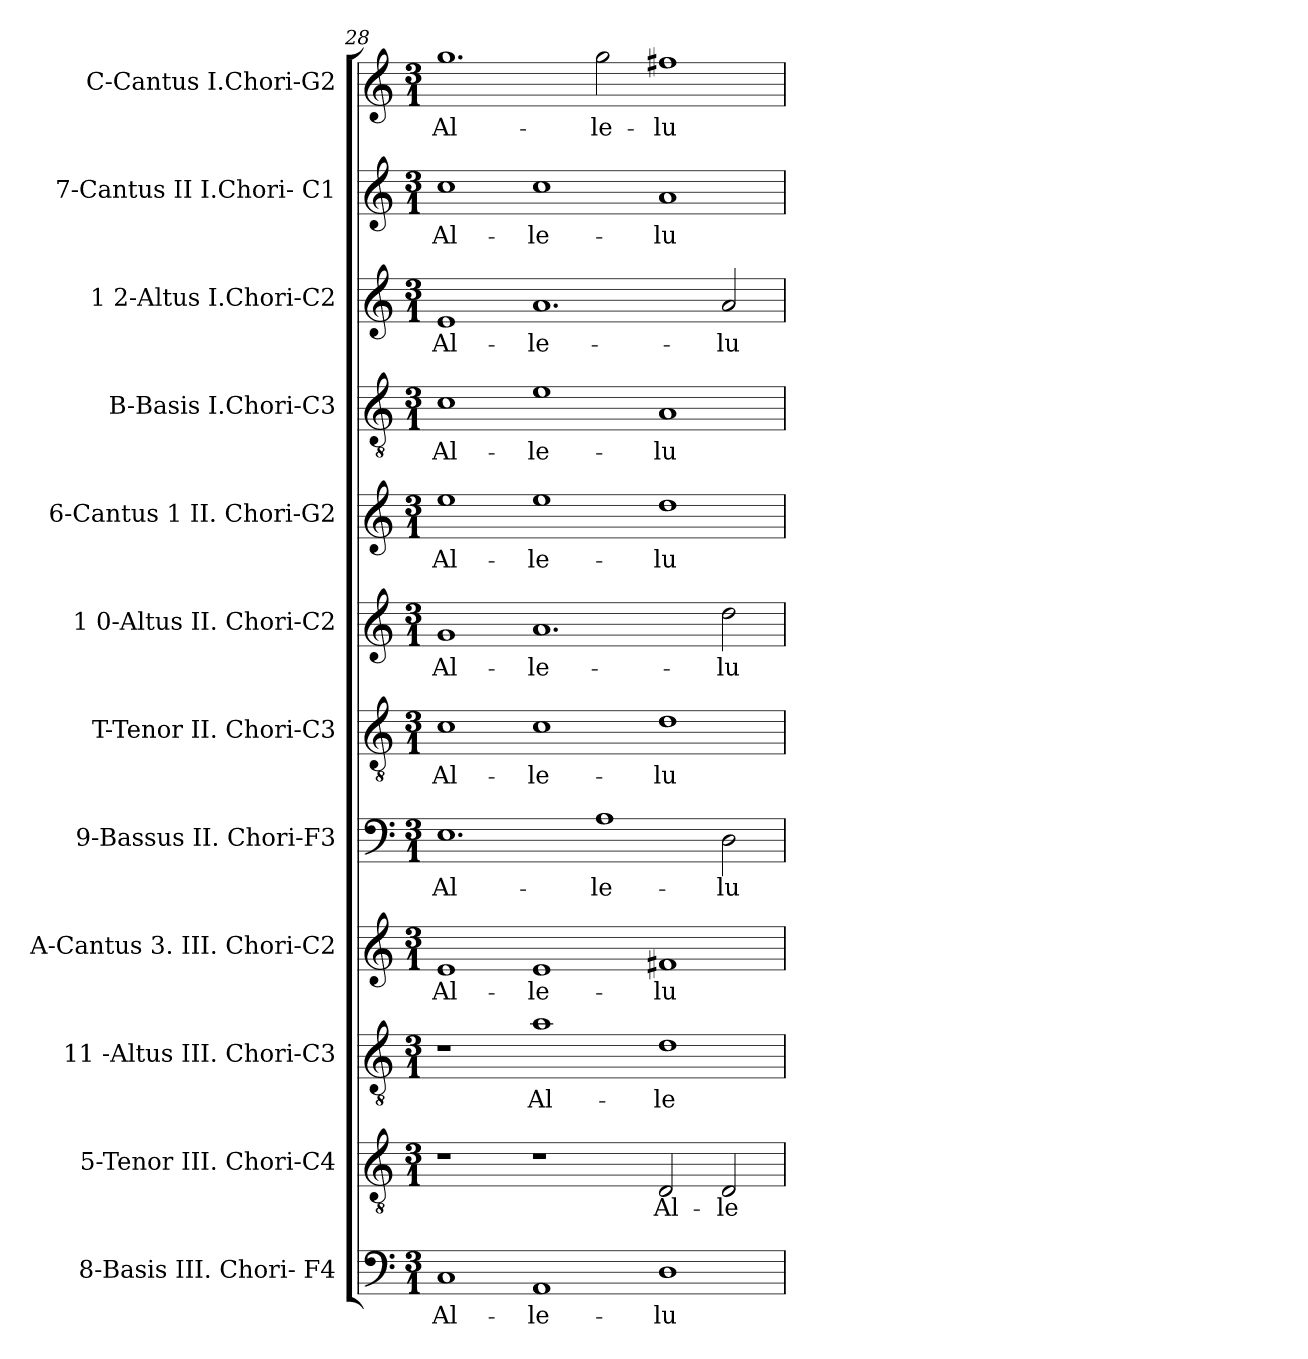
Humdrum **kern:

**kern	**text	**kern	**text	**kern	**text	**kern	**text	**kern	**text	**kern	**text	**kern	**text	**kern	**text	**kern	**text	**kern	**text	**kern	**text	**kern	**text
*part12	*part12	*part11	*part11	*part10	*part10	*part9	*part9	*part8	*part8	*part7	*part7	*part6	*part6	*part5	*part5	*part4	*part4	*part3	*part3	*part2	*part2	*part1	*part1
*staff12	*staff12	*staff11	*staff11	*staff10	*staff10	*staff9	*staff9	*staff8	*staff8	*staff7	*staff7	*staff6	*staff6	*staff5	*staff5	*staff4	*staff4	*staff3	*staff3	*staff2	*staff2	*staff1	*staff1
*I"8-Basis  III. Chori- F4	*	*I"5-Tenor  III. Chori-C4	*	*I"11 -Altus  III. Chori-C3	*	*I"A-Cantus 3.  III. Chori-C2	*	*I"9-Bassus  II. Chori-F3	*	*I"T-Tenor  II. Chori-C3	*	*I"1 0-Altus  II. Chori-C2	*	*I"6-Cantus 1  II. Chori-G2	*	*I"B-Basis  I.Chori-C3	*	*I"1 2-Altus  I.Chori-C2	*	*I"7-Cantus II  I.Chori- C1	*	*I"C-Cantus  I.Chori-G2	*
*	*	*	*	*	*	*I'A	*	*	*	*I'T	*	*	*	*	*	*I'B	*	*	*	*	*	*I'C	*
*clefF4	*	*clefGv2	*	*clefGv2	*	*clefG2	*	*clefF4	*	*clefGv2	*	*clefG2	*	*clefG2	*	*clefGv2	*	*clefG2	*	*clefG2	*	*clefG2	*
*k[]	*	*k[]	*	*k[]	*	*k[]	*	*k[]	*	*k[]	*	*k[]	*	*k[]	*	*k[]	*	*k[]	*	*k[]	*	*k[]	*
*C:	*	*C:	*	*C:	*	*C:	*	*C:	*	*C:	*	*C:	*	*C:	*	*C:	*	*C:	*	*C:	*	*C:	*
*M3/1	*	*M3/1	*	*M3/1	*	*M3/1	*	*M3/1	*	*M3/1	*	*M3/1	*	*M3/1	*	*M3/1	*	*M3/1	*	*M3/1	*	*M3/1	*
=28	=28	=28	=28	=28	=28	=28	=28	=28	=28	=28	=28	=28	=28	=28	=28	=28	=28	=28	=28	=28	=28	=28	=28
!	!LO:LY:b:cj	!	!	!	!	!	!LO:LY:b:cj	!	!LO:LY:b:cj	!	!LO:LY:b:cj	!	!LO:LY:b:cj	!	!LO:LY:b:cj	!	!LO:LY:b:cj	!	!LO:LY:b:cj	!	!LO:LY:b:cj	!	!LO:LY:b:cj
1C	Al-	1r	.	1r	.	1e	Al-	1.E	Al-	1c	Al-	1g	Al-	1ee	Al-	1c	Al-	1e	Al-	1cc	Al-	1.gg	Al-
!	!LO:LY:b:cj	!	!	!	!LO:LY:b:cj	!	!LO:LY:b:cj	!	!	!	!LO:LY:b:cj	!	!LO:LY:b:cj	!	!LO:LY:b:cj	!	!LO:LY:b:cj	!	!LO:LY:b:cj	!	!LO:LY:b:cj	!	!
1AA	-le-	1r	.	1a	Al-	1e	-le-	.	.	1c	-le-	1.a	-le-	1ee	-le-	1e	-le-	1.a	-le-	1cc	-le-	.	.
!	!	!	!	!	!	!	!	!	!LO:LY:b:cj	!	!	!	!	!	!	!	!	!	!	!	!	!	!LO:LY:b:cj
.	.	.	.	.	.	.	.	1A	-le-	.	.	.	.	.	.	.	.	.	.	.	.	2gg\	-le-
!	!LO:LY:b:cj	!	!LO:LY:b:cj	!	!LO:LY:b:cj	!	!LO:LY:b:cj	!	!	!	!LO:LY:b:cj	!	!	!	!LO:LY:b:cj	!	!LO:LY:b:cj	!	!	!	!LO:LY:b:cj	!	!LO:LY:b:cj
1D	-lu-	2D/	Al-	1d	-le-	1f#X	-lu-	.	.	1d	-lu-	.	.	1dd	-lu-	1A	-lu-	.	.	1a	-lu-	1ff#X	-lu-
!	!	!	!LO:LY:b:cj	!	!	!	!	!	!LO:LY:b:cj	!	!	!	!LO:LY:b:cj	!	!	!	!	!	!LO:LY:b:cj	!	!	!	!
.	.	2D/	-le-	.	.	.	.	2D\	-lu-	.	.	2dd\	-lu-	.	.	.	.	2a/	-lu-	.	.	.	.
=	=	=	=	=	=	=	=	=	=	=	=	=	=	=	=	=	=	=	=	=	=	=	=
*-	*-	*-	*-	*-	*-	*-	*-	*-	*-	*-	*-	*-	*-	*-	*-	*-	*-	*-	*-	*-	*-	*-	*-
